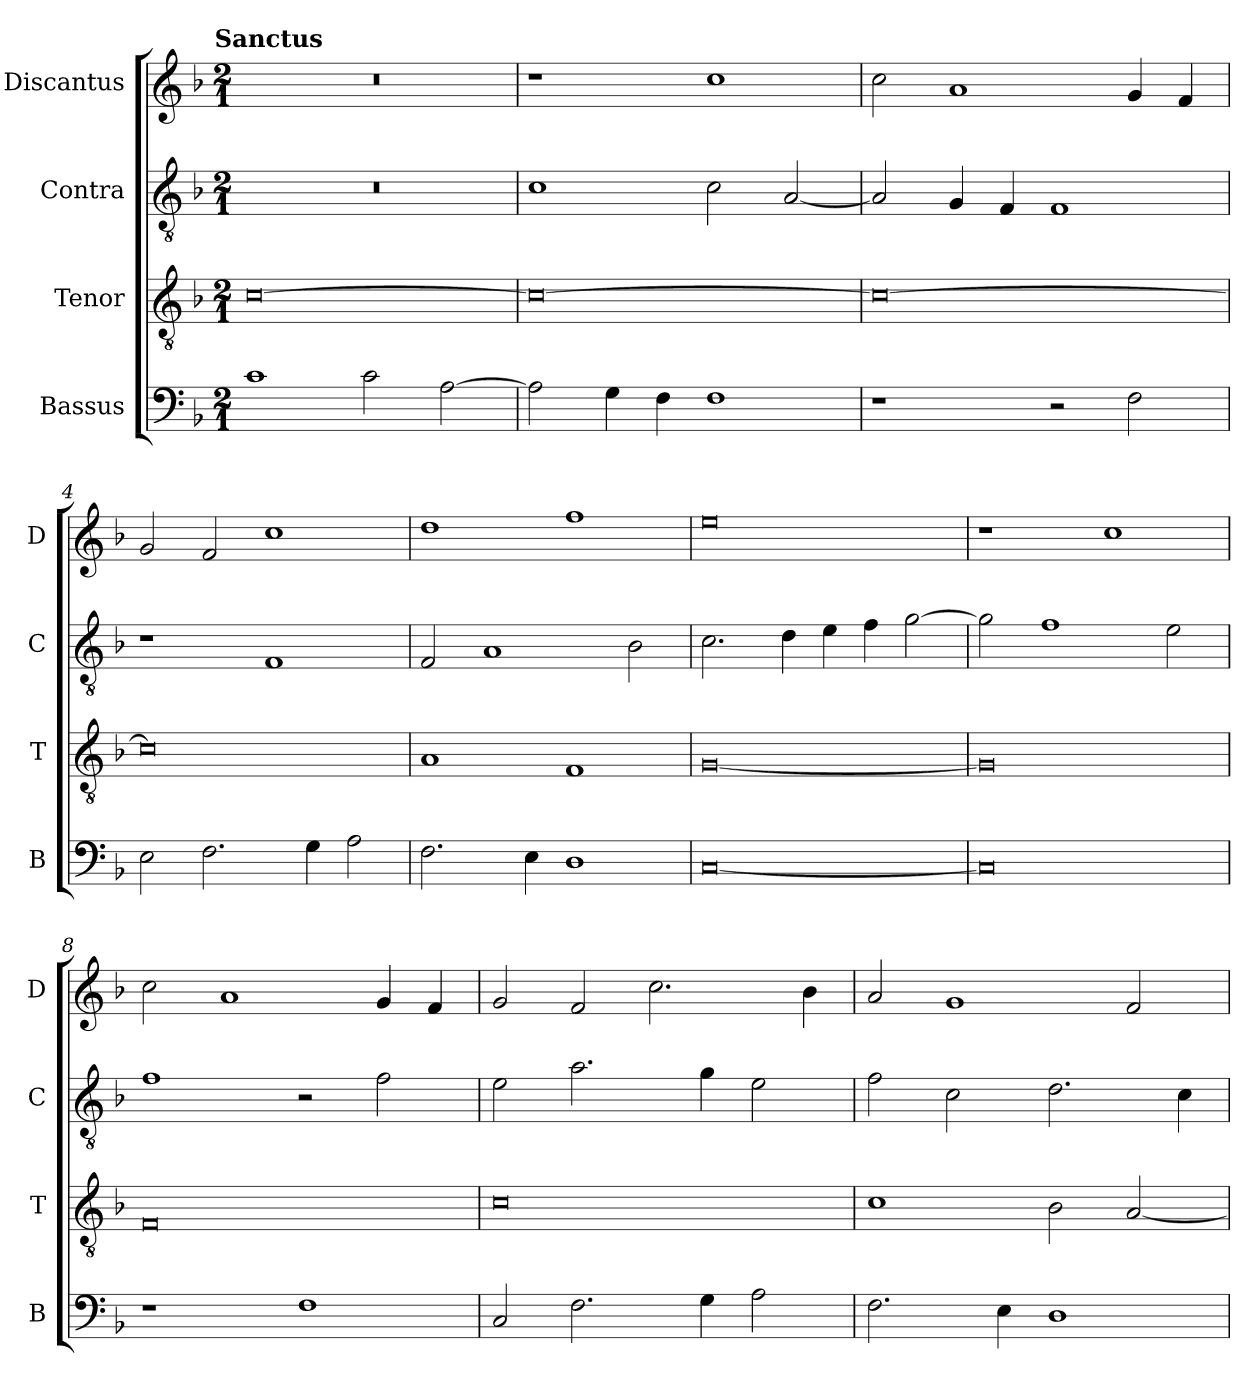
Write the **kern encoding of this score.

**kern	**kern	**kern	**kern
*part4	*part3	*part2	*part1
*staff4	*staff3	*staff2	*staff1
*I"Bassus	*I"Tenor	*I"Contra	*I"Discantus
*I'B	*I'T	*I'C	*I'D
*clefF4	*clefGv2	*clefGv2	*clefG2
*k[b-]	*k[b-]	*k[b-]	*k[b-]
!!LO:TX:omd:t=Sanctus
*M2/1	*M2/1	*M2/1	*M2/1
=1	=1	=1	=1
1c	[0c	0r	0r
2c\	.	.	.
[2A\	.	.	.
=2	=2	=2	=2
2A\]	0c_	1c	1r
4G\	.	.	.
4F\	.	.	.
1F	.	2c\	1cc
.	.	[2A/	.
=3	=3	=3	=3
1r	0c_	2A/]	2cc\
.	.	4G/	1a
.	.	4F/	.
2r	.	1F	.
2F\	.	.	4g/
.	.	.	4f/
=4	=4	=4	=4
2E\	0c]	1r	2g/
2.F\	.	.	2f/
.	.	1F	1cc
4G\	.	.	.
2A\	.	.	.
=5	=5	=5	=5
2.F\	1A	2F/	1dd
.	.	1A	.
4E\	.	.	.
1D	1F	.	1ff
.	.	2B-\	.
=6	=6	=6	=6
[0C	[0G	2.c\	0ee
.	.	4d\	.
.	.	4e\	.
.	.	4f\	.
.	.	[2g\	.
=7	=7	=7	=7
0C]	0G]	2g\]	1r
.	.	1f	.
.	.	.	1cc
.	.	2e\	.
=8	=8	=8	=8
1r	0F	1f	2cc\
.	.	.	1a
1F	.	2r	.
.	.	2f\	4g/
.	.	.	4f/
=9	=9	=9	=9
2C/	0c	2e\	2g/
2.F\	.	2.a\	2f/
.	.	.	2.cc\
4G\	.	4g\	.
2A\	.	2e\	.
.	.	.	4b-\
=10	=10	=10	=10
2.F\	1c	2f\	2a/
.	.	2c\	1g
4E\	.	.	.
1D	2B-\	2.d\	.
.	[2A/	.	2f/
.	.	4c\	.
=	=	=	=
*-	*-	*-	*-
